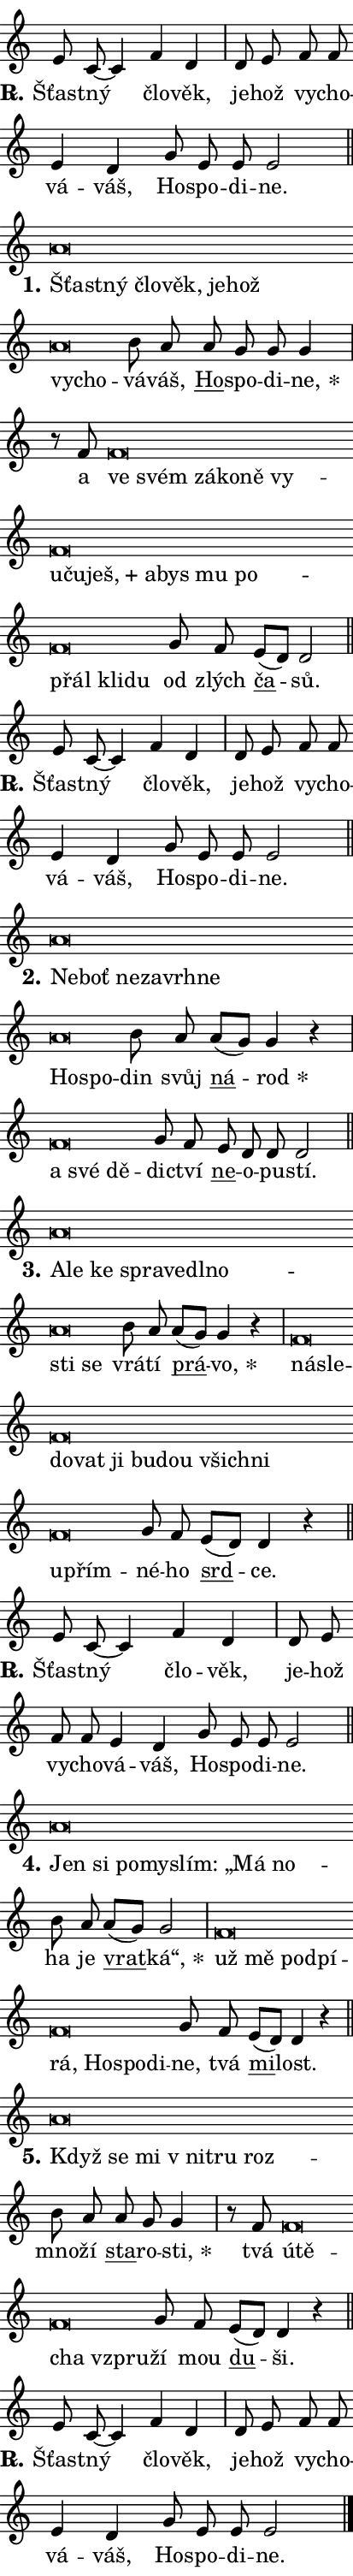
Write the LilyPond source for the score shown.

\version "2.22.1"
\header { tagline = "" }
\paper {
  indent = 0\cm
  top-margin = 0\cm
  right-margin = 0\cm
  bottom-margin = 0\cm
  left-margin = 0\cm
  paper-width = 7\cm
  page-breaking = #ly:one-page-breaking
  system-system-spacing.basic-distance = #11
  score-system-spacing.basic-distance = #11
  ragged-last = ##f
}


%% Author: Thomas Morley
%% https://lists.gnu.org/archive/html/lilypond-user/2020-05/msg00002.html
#(define (line-position grob)
"Returns position of @var[grob} in current system:
   @code{'start}, if at first time-step
   @code{'end}, if at last time-step
   @code{'middle} otherwise
"
  (let* ((col (ly:item-get-column grob))
         (ln (ly:grob-object col 'left-neighbor))
         (rn (ly:grob-object col 'right-neighbor))
         (col-to-check-left (if (ly:grob? ln) ln col))
         (col-to-check-right (if (ly:grob? rn) rn col))
         (break-dir-left
           (and
             (ly:grob-property col-to-check-left 'non-musical #f)
             (ly:item-break-dir col-to-check-left)))
         (break-dir-right
           (and
             (ly:grob-property col-to-check-right 'non-musical #f)
             (ly:item-break-dir col-to-check-right))))
        (cond ((eqv? 1 break-dir-left) 'start)
              ((eqv? -1 break-dir-right) 'end)
              (else 'middle))))

#(define (tranparent-at-line-position vctor)
  (lambda (grob)
  "Relying on @code{line-position} select the relevant enry from @var{vctor}.
Used to determine transparency,"
    (case (line-position grob)
      ((end) (not (vector-ref vctor 0)))
      ((middle) (not (vector-ref vctor 1)))
      ((start) (not (vector-ref vctor 2))))))

noteHeadBreakVisibility =
#(define-music-function (break-visibility)(vector?)
"Makes @code{NoteHead}s transparent relying on @var{break-visibility}"
#{
  \override NoteHead.transparent =
    #(tranparent-at-line-position break-visibility)
#})

#(define delete-ledgers-for-transparent-note-heads
  (lambda (grob)
    "Reads whether a @code{NoteHead} is transparent.
If so this @code{NoteHead} is removed from @code{'note-heads} from
@var{grob}, which is supposed to be @code{LedgerLineSpanner}.
As a result ledgers are not printed for this @code{NoteHead}"
    (let* ((nhds-array (ly:grob-object grob 'note-heads))
           (nhds-list
             (if (ly:grob-array? nhds-array)
                 (ly:grob-array->list nhds-array)
                 '()))
           ;; Relies on the transparent-property being done before
           ;; Staff.LedgerLineSpanner.after-line-breaking is executed.
           ;; This is fragile ...
           (to-keep
             (remove
               (lambda (nhd)
                 (ly:grob-property nhd 'transparent #f))
               nhds-list)))
      ;; TODO find a better method to iterate over grob-arrays, similiar
      ;; to filter/remove etc for lists
      ;; For now rebuilt from scratch
      (set! (ly:grob-object grob 'note-heads)  '())
      (for-each
        (lambda (nhd)
          (ly:pointer-group-interface::add-grob grob 'note-heads nhd))
        to-keep))))

hideNotes = {
  \noteHeadBreakVisibility #begin-of-line-visible
}
unHideNotes = {
  \noteHeadBreakVisibility #all-visible
}

% work-around for resetting accidentals
% https://lilypond.org/doc/v2.23/Documentation/notation/displaying-rhythms#unmetered-music
cadenzaMeasure = {
  \cadenzaOff
  \partial 1024 s1024
  \cadenzaOn
}

#(define-markup-command (accent layout props text) (markup?)
  "Underline accented syllable"
  (interpret-markup layout props
    #{\markup \override #'(offset . 4.3) \underline { #text }#}))

responsum = \markup \concat {
  "R" \hspace #-1.05 \path #0.1 #'((moveto 0 0.07) (lineto 0.9 0.8)) \hspace #0.05 "."
}

\layout {
    \context {
        \Staff
        \remove "Time_signature_engraver"
        \override LedgerLineSpanner.after-line-breaking = #delete-ledgers-for-transparent-note-heads
    }
    \context {
        \Voice {
            \override NoteHead.output-attributes = #'((class . "notehead"))
            \override Hairpin.height = #0.55
        }
    }
    \context {
        \Lyrics {
            \override StanzaNumber.output-attributes = #'((class . "stanzanumber"))
            \override LyricSpace.minimum-distance = #0.9
            \override LyricText.font-name = #"TeX Gyre Schola"
            \override LyricText.font-size = 1
            \override StanzaNumber.font-name = #"TeX Gyre Schola Bold"
            \override StanzaNumber.font-size = 1
        }
    }
}

% magnetic-lyrics.ily
%
%   written by
%     Jean Abou Samra <jean@abou-samra.fr>
%     Werner Lemberg <wl@gnu.org>
%
%   adapted by
%     Jiri Hon <jiri.hon@gmail.com>
%
% Version 2022-Apr-15

% https://www.mail-archive.com/lilypond-user@gnu.org/msg149350.html

#(define (Left_hyphen_pointer_engraver context)
   "Collect syllable-hyphen-syllable occurrences in lyrics and store
them in properties.  This engraver only looks to the left.  For
example, if the lyrics input is @code{foo -- bar}, it does the
following.

@itemize @bullet
@item
Set the @code{text} property of the @code{LyricHyphen} grob between
@q{foo} and @q{bar} to @code{foo}.

@item
Set the @code{left-hyphen} property of the @code{LyricText} grob with
text @q{foo} to the @code{LyricHyphen} grob between @q{foo} and
@q{bar}.
@end itemize

Use this auxiliary engraver in combination with the
@code{lyric-@/text::@/apply-@/magnetic-@/offset!} hook."
   (let ((hyphen #f)
         (text #f))
     (make-engraver
      (acknowledgers
       ((lyric-syllable-interface engraver grob source-engraver)
        (set! text grob)))
      (end-acknowledgers
       ((lyric-hyphen-interface engraver grob source-engraver)
        ;(when (not (grob::has-interface grob 'lyric-space-interface))
          (set! hyphen grob)));)
      ((stop-translation-timestep engraver)
       (when (and text hyphen)
         (ly:grob-set-object! text 'left-hyphen hyphen))
       (set! text #f)
       (set! hyphen #f)))))

#(define (lyric-text::apply-magnetic-offset! grob)
   "If the space between two syllables is less than the value in
property @code{LyricText@/.details@/.squash-threshold}, move the right
syllable to the left so that it gets concatenated with the left
syllable.

Use this function as a hook for
@code{LyricText@/.after-@/line-@/breaking} if the
@code{Left_@/hyphen_@/pointer_@/engraver} is active."
   (let ((hyphen (ly:grob-object grob 'left-hyphen #f)))
     (when hyphen
       (let ((left-text (ly:spanner-bound hyphen LEFT)))
         (when (grob::has-interface left-text 'lyric-syllable-interface)
           (let* ((common (ly:grob-common-refpoint grob left-text X))
                  (this-x-ext (ly:grob-extent grob common X))
                  (left-x-ext
                   (begin
                     ;; Trigger magnetism for left-text.
                     (ly:grob-property left-text 'after-line-breaking)
                     (ly:grob-extent left-text common X)))
                  ;; `delta` is the gap width between two syllables.
                  (delta (- (interval-start this-x-ext)
                            (interval-end left-x-ext)))
                  (details (ly:grob-property grob 'details))
                  (threshold (assoc-get 'squash-threshold details 0.2)))
             (when (< delta threshold)
               (let* (;; We have to manipulate the input text so that
                      ;; ligatures crossing syllable boundaries are not
                      ;; disabled.  For languages based on the Latin
                      ;; script this is essentially a beautification.
                      ;; However, for non-Western scripts it can be a
                      ;; necessity.
                      (lt (ly:grob-property left-text 'text))
                      (rt (ly:grob-property grob 'text))
                      (is-space (grob::has-interface hyphen 'lyric-space-interface))
                      (space (if is-space " " ""))
                      (space-markup (grob-interpret-markup grob " "))
                      (space-size (interval-length (ly:stencil-extent space-markup X)))
                      (extra-delta (if is-space space-size 0))
                      ;; Append new syllable.
                      (ltrt-space (if (and (string? lt) (string? rt))
                                (string-append lt space rt)
                                (make-concat-markup (list lt space rt))))
                      ;; Right-align `ltrt` to the right side.
                      (ltrt-space-markup (grob-interpret-markup
                               grob
                               (make-translate-markup
                                (cons (interval-length this-x-ext) 0)
                                (make-right-align-markup ltrt-space)))))
                 (begin
                   ;; Don't print `left-text`.
                   (ly:grob-set-property! left-text 'stencil #f)
                   ;; Set text and stencil (which holds all collected
                   ;; syllables so far) and shift it to the left.
                   (ly:grob-set-property! grob 'text ltrt-space)
                   (ly:grob-set-property! grob 'stencil ltrt-space-markup)
                   (ly:grob-translate-axis! grob (- (- delta extra-delta)) X))))))))))


#(define (lyric-hyphen::displace-bounds-first grob)
   ;; Make very sure this callback isn't triggered too early.
   (let ((left (ly:spanner-bound grob LEFT))
         (right (ly:spanner-bound grob RIGHT)))
     (ly:grob-property left 'after-line-breaking)
     (ly:grob-property right 'after-line-breaking)
     (ly:lyric-hyphen::print grob)))

squashThreshold = #0.4

\layout {
  \context {
    \Lyrics
    \consists #Left_hyphen_pointer_engraver
    \override LyricText.after-line-breaking =
      #lyric-text::apply-magnetic-offset!
    \override LyricHyphen.stencil = #lyric-hyphen::displace-bounds-first
    \override LyricText.details.squash-threshold = \squashThreshold
    \override LyricHyphen.minimum-distance = 0
    \override LyricHyphen.minimum-length = \squashThreshold
  }
}

squash = \override LyricText.details.squash-threshold = 9999
unSquash = \override LyricText.details.squash-threshold = \squashThreshold

left = \override LyricText.self-alignment-X = #LEFT
unLeft = \revert LyricText.self-alignment-X

starOffset = #(lambda (grob) 
                (let ((x_offset (ly:self-alignment-interface::aligned-on-x-parent grob)))
                  (if (= x_offset 0) 0 (+ x_offset 1.2))))

star = #(define-music-function (syllable)(string?)
"Append star separator at the end of a syllable"
#{
  \once \override LyricText.X-offset = #starOffset
  \lyricmode { \markup {
    #syllable
    \override #'((font-name . "TeX Gyre Schola Bold")) \hspace #0.2 \lower #0.65 \larger "*"
  } }
#})

starAccent = #(define-music-function (syllable)(string?)
"Append star separator at the end of a syllable and make accent"
#{
  \once \override LyricText.X-offset = #starOffset
  \lyricmode { \markup {
    \accent #syllable
    \override #'((font-name . "TeX Gyre Schola Bold")) \hspace #0.2 \lower #0.65 \larger "*"
  } }
#})

breath = #(define-music-function (syllable)(string?)
"Append breathing indicator at the end of a syllable"
#{
  \lyricmode { \markup { #syllable "+" } }
#})

optionalBreath = #(define-music-function (syllable)(string?)
"Append optional breathing indicator at the end of a syllable"
#{
  \lyricmode { \markup { #syllable "(+)" } }
#})


\score {
    <<
        \new Voice = "melody" { \cadenzaOn \key c \major \relative { e'8 c~ c4 f d \cadenzaMeasure \bar "|" d8 e \bar "" f f \bar "" e4 d \bar "" g8 e e e2 \cadenzaMeasure \bar "||" \break }
\relative { a'\breve*1/16 \hideNotes \breve*1/16 \bar "" \breve*1/16 \bar "" \breve*1/16 \bar "" \breve*1/16 \bar "" \breve*1/16 \bar "" \breve*1/16 \breve*1/16 \bar "" \unHideNotes b8 a \bar "" a g g g4 \cadenzaMeasure \bar "|" r8 f8 f\breve*1/16 \hideNotes \breve*1/16 \bar "" \breve*1/16 \bar "" \breve*1/16 \bar "" \breve*1/16 \bar "" \breve*1/16 \bar "" \breve*1/16 \bar "" \breve*1/16 \bar "" \breve*1/16 \bar "" \breve*1/16 \bar "" \breve*1/16 \bar "" \breve*1/16 \bar "" \breve*1/16 \bar "" \breve*1/16 \bar "" \breve*1/16 \breve*1/16 \bar "" \unHideNotes g8 f \bar "" e[( d)] d2 \cadenzaMeasure \bar "||" \break }
\relative { e'8 c~ c4 f d \cadenzaMeasure \bar "|" d8 e \bar "" f f \bar "" e4 d \bar "" g8 e e e2 \cadenzaMeasure \bar "||" \break }
\relative { a'\breve*1/16 \hideNotes \breve*1/16 \bar "" \breve*1/16 \bar "" \breve*1/16 \bar "" \breve*1/16 \bar "" \breve*1/16 \bar "" \breve*1/16 \breve*1/16 \bar "" \unHideNotes b8 a \bar "" a[( g)] g4 r \cadenzaMeasure \bar "|" f\breve*1/16 \hideNotes \breve*1/16 \breve*1/16 \bar "" \unHideNotes g8 f \bar "" e d d d2 \cadenzaMeasure \bar "||" \break }
\relative { a'\breve*1/16 \hideNotes \breve*1/16 \bar "" \breve*1/16 \bar "" \breve*1/16 \bar "" \breve*1/16 \bar "" \breve*1/16 \bar "" \breve*1/16 \bar "" \breve*1/16 \breve*1/16 \bar "" \unHideNotes b8 a \bar "" a[( g)] g4 r \cadenzaMeasure \bar "|" f\breve*1/16 \hideNotes \breve*1/16 \bar "" \breve*1/16 \bar "" \breve*1/16 \bar "" \breve*1/16 \bar "" \breve*1/16 \bar "" \breve*1/16 \bar "" \breve*1/16 \bar "" \breve*1/16 \bar "" \breve*1/16 \breve*1/16 \bar "" \unHideNotes g8 f \bar "" e[( d)] d4 r \cadenzaMeasure \bar "||" \break }
\relative { e'8 c~ c4 f d \cadenzaMeasure \bar "|" d8 e \bar "" f f \bar "" e4 d \bar "" g8 e e e2 \cadenzaMeasure \bar "||" \break }
\relative { a'\breve*1/16 \hideNotes \breve*1/16 \bar "" \breve*1/16 \bar "" \breve*1/16 \bar "" \breve*1/16 \bar "" \breve*1/16 \breve*1/16 \bar "" \unHideNotes b8 a \bar "" a[( g)] g2 \cadenzaMeasure \bar "|" f\breve*1/16 \hideNotes \breve*1/16 \bar "" \breve*1/16 \bar "" \breve*1/16 \bar "" \breve*1/16 \bar "" \breve*1/16 \bar "" \breve*1/16 \breve*1/16 \bar "" \unHideNotes g8 f \bar "" e[( d)] d4 r \cadenzaMeasure \bar "||" \break }
\relative { a'\breve*1/16 \hideNotes \breve*1/16 \bar "" \breve*1/16 \bar "" \breve*1/16 \bar "" \breve*1/16 \breve*1/16 \bar "" \unHideNotes b8 a \bar "" a g g4 \cadenzaMeasure \bar "|" r8 f8 f\breve*1/16 \hideNotes \breve*1/16 \bar "" \breve*1/16 \breve*1/16 \bar "" \unHideNotes g8 f \bar "" e[( d)] d4 r \cadenzaMeasure \bar "||" \break }
\relative { e'8 c~ c4 f d \cadenzaMeasure \bar "|" d8 e \bar "" f f \bar "" e4 d \bar "" g8 e e e2 \cadenzaMeasure \bar "||" \break } \bar "|." }
        \new Lyrics \lyricsto "melody" { \lyricmode { \set stanza = \responsum
Šťast -- ný člo -- věk, je -- hož vy -- cho -- vá -- váš, Ho -- spo -- di -- ne.
\set stanza = "1."
\left Šťast -- \squash ný člo -- věk, je -- hož vy -- cho -- \unLeft \unSquash vá -- váš, \markup \accent Ho -- spo -- di -- \star ne, a \left ve \squash svém zá -- ko -- ně vy -- u -- ču -- \breath "ješ," a -- bys mu po -- přál kli -- du \unLeft \unSquash od zlých \markup \accent ča -- sů.
\set stanza = \responsum
Šťast -- ný člo -- věk, je -- hož vy -- cho -- vá -- váš, Ho -- spo -- di -- ne.
\set stanza = "2."
\left Ne -- \squash boť ne -- za -- vrh -- ne Ho -- spo -- \unLeft \unSquash din svůj \markup \accent ná -- \star rod \left a \squash své dě -- \unLeft \unSquash dic -- tví \markup \accent ne -- o -- pu -- stí.
\set stanza = "3."
\left A -- \squash le ke spra -- ve -- dl -- no -- sti se \unLeft \unSquash vrá -- tí \markup \accent prá -- \star vo, \left ná -- \squash sle -- do -- vat ji bu -- dou všich -- ni u -- přím -- \unLeft \unSquash né -- ho \markup \accent srd -- ce.
\set stanza = \responsum
Šťast -- ný člo -- věk, je -- hož vy -- cho -- vá -- váš, Ho -- spo -- di -- ne.
\set stanza = "4."
\left Jen \squash si po -- my -- slím: „Má no -- \unLeft \unSquash ha je \markup \accent vrat -- \star ká“, \left už \squash mě pod -- pí -- rá, Ho -- spo -- di -- \unLeft \unSquash ne, tvá \markup \accent mi -- lost.
\set stanza = "5."
\left Když \squash se mi "v ni" -- tru roz -- \unLeft \unSquash mno -- ží \markup \accent sta -- ro -- \star sti, tvá \left ú -- \squash tě -- cha vzpru -- \unLeft \unSquash ží mou \markup \accent du -- ši.
\set stanza = \responsum
Šťast -- ný člo -- věk, je -- hož vy -- cho -- vá -- váš, Ho -- spo -- di -- ne. } }
    >>
    \layout {}
}
